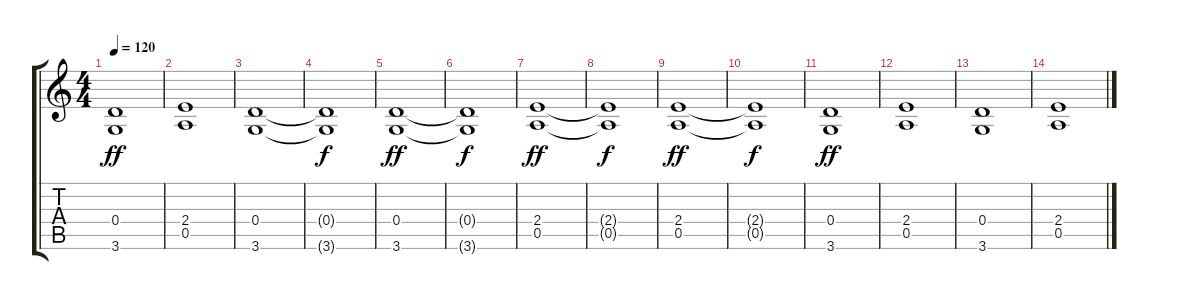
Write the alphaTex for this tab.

\track "" {instrument distortionguitar}
\staff {score tabs}
\tuning (E4 B3 G3 D3 A2 E2) {hide}
\ts (4 4)
\tempo 120
\clef g2
\ks c
(0.4 3.6).1{dy ff instrument distortionguitar} |
(2.4 0.5).1 |
(0.4 3.6).1 |
(0.4{t} 3.6{t}).1{dy f} |
(0.4 3.6).1{dy ff} |
(0.4{t} 3.6{t}).1{dy f} |
(2.4 0.5).1{dy ff} |
(2.4{t} 0.5{t}).1{dy f} |
(2.4 0.5).1{dy ff} |
(2.4{t} 0.5{t}).1{dy f} |
(0.4 3.6).1{dy ff} |
(2.4 0.5).1 |
(0.4 3.6).1 |
(2.4 0.5).1
